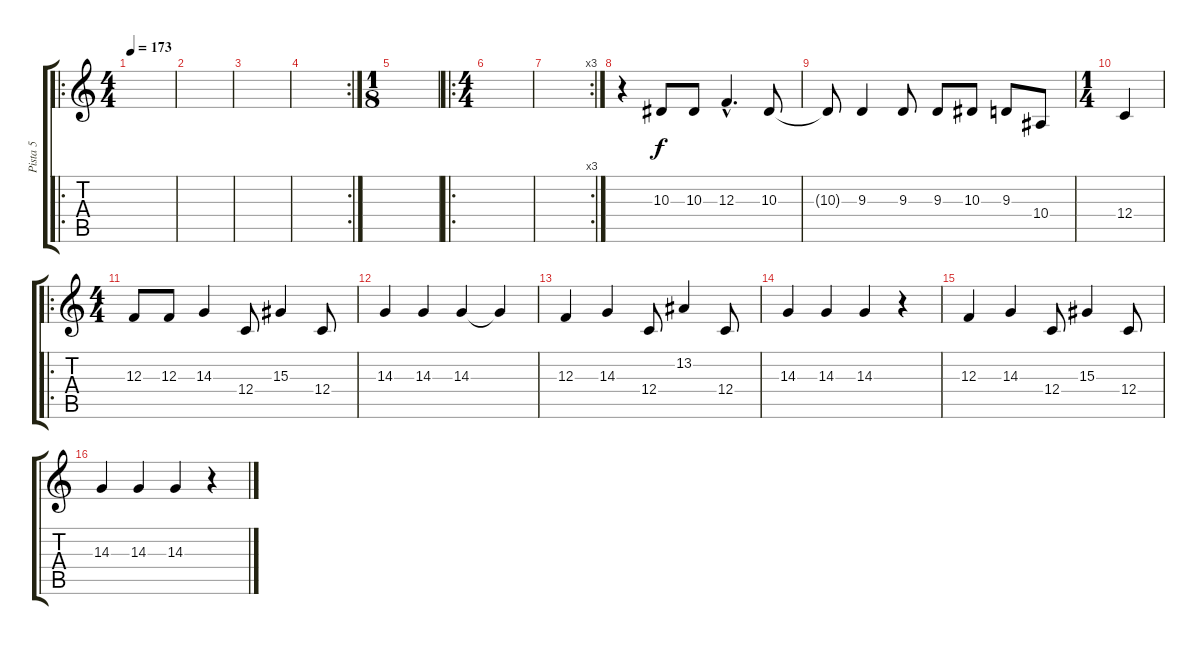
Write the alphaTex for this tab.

\track ("Pista 5" "Pista 5") {instrument sitar}
\staff {score tabs}
\tuning (D4 A3 F3 C3 G2 C2) {hide}
\ro
\ts (4 4)
\tempo 173
\clef g2
\ks c
|
|
|
\rc 2
|
\ts (1 8)
|
\ro
\ts (4 4)
|
\rc 3
|
r.4 10.3.8 10.3.8 12.3{hac}.4{d} 10.3.8 |
10.3{t}.8 9.3.4 9.3.8 9.3.8 10.3.8 9.3.8 10.4.8 |
\ts (1 4)
12.4.4 |
\ro
\ts (4 4)
12.3.8 12.3.8 14.3.4 12.4.8 15.3.4 12.4.8 |
14.3.4 14.3.4 14.3.4 14.3{t}.4 |
12.3.4 14.3.4 12.4.8 13.2.4 12.4.8 |
14.3.4 14.3.4 14.3.4 r.4 |
12.3.4 14.3.4 12.4.8 15.3.4 12.4.8 |
14.3.4 14.3.4 14.3.4 r.4
